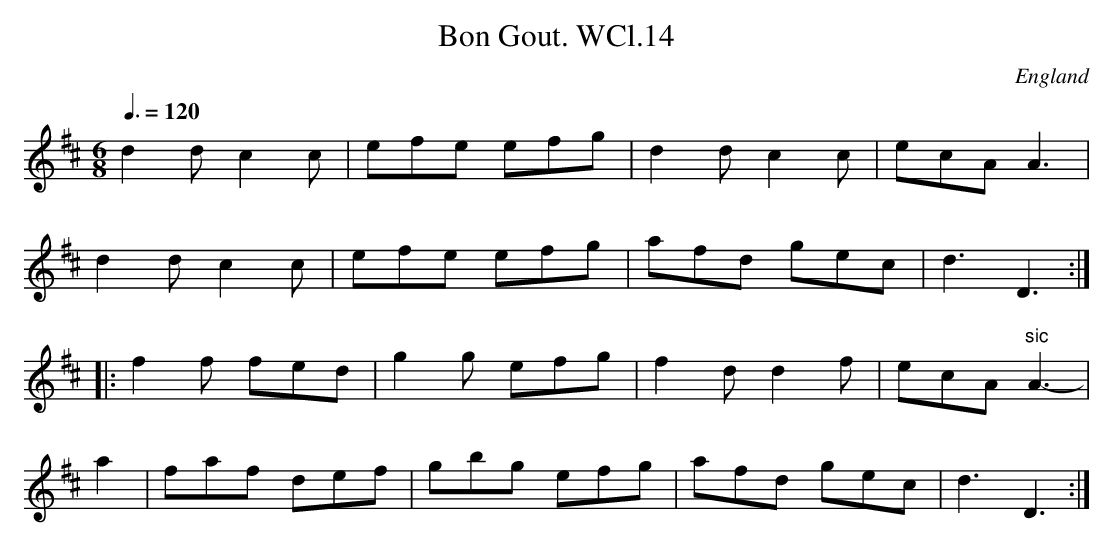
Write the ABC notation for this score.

X:1
T:Bon Gout. WCl.14
M:6/8
L:1/8
Q:3/8=120
O:England
K:D major
d2d c2c|efe efg|d2d c2c|ecA A3|!
d2d c2c|efe efg|afd gec|d3 D3:|!
|:f2f fed|g2g efg|f2d d2f|ecA "sic"A3-|!
a2|faf def|gbg efg|afd gec|d3 D3:|
